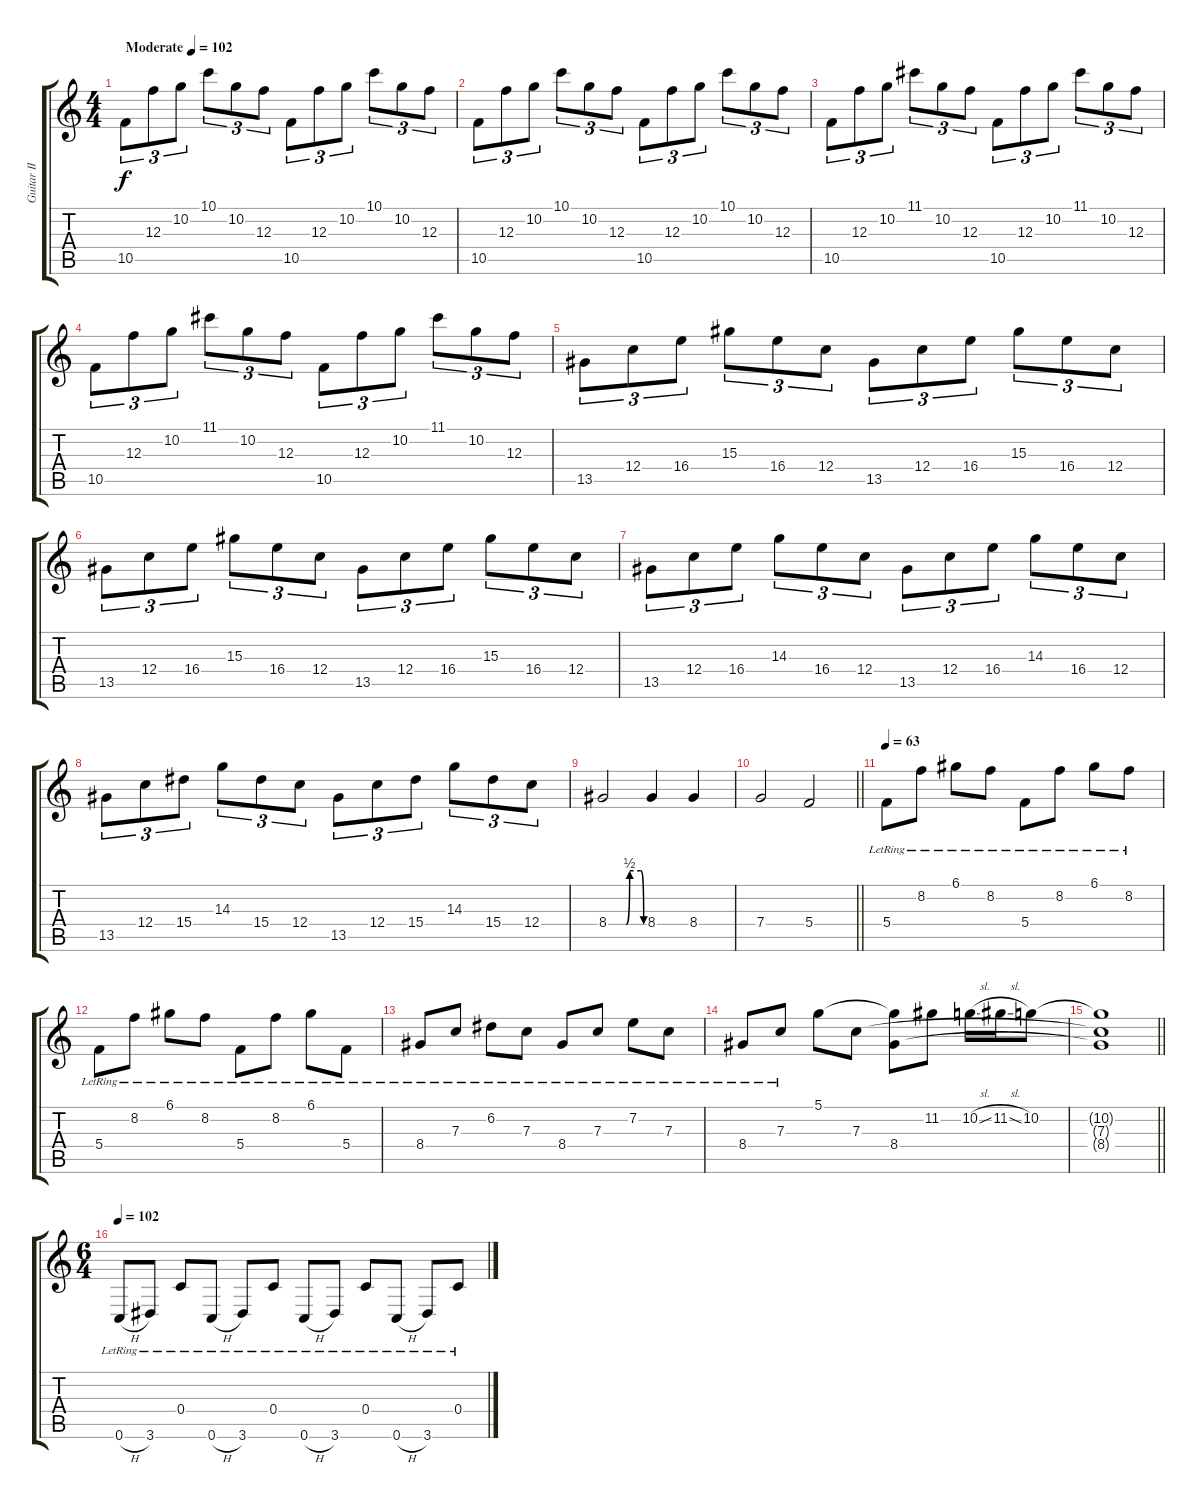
\track ("Guitar II" "Guitar II") {instrument acousticguitarnylon}
\staff {score tabs}
\tuning (D4 A3 F3 C3 G2 C2) {hide}
\ts (4 4)
\section ("" "")
\tempo (102 "Moderate")
\tempo 90
\tempo (102 "Moderate")
\clef g2
\ks c
10.5.8{tu (3 2) dy f instrument acousticguitarnylon} 12.3.8{tu (3 2)} 10.2.8{tu (3 2)} 10.1.8{tu (3 2)} 10.2.8{tu (3 2)} 12.3.8{tu (3 2)} 10.5.8{tu (3 2)} 12.3.8{tu (3 2)} 10.2.8{tu (3 2)} 10.1.8{tu (3 2)} 10.2.8{tu (3 2)} 12.3.8{tu (3 2)} |
10.5.8{tu (3 2)} 12.3.8{tu (3 2)} 10.2.8{tu (3 2)} 10.1.8{tu (3 2)} 10.2.8{tu (3 2)} 12.3.8{tu (3 2)} 10.5.8{tu (3 2)} 12.3.8{tu (3 2)} 10.2.8{tu (3 2)} 10.1.8{tu (3 2)} 10.2.8{tu (3 2)} 12.3.8{tu (3 2)} |
10.5.8{tu (3 2)} 12.3.8{tu (3 2)} 10.2.8{tu (3 2)} 11.1.8{tu (3 2)} 10.2.8{tu (3 2)} 12.3.8{tu (3 2)} 10.5.8{tu (3 2)} 12.3.8{tu (3 2)} 10.2.8{tu (3 2)} 11.1.8{tu (3 2)} 10.2.8{tu (3 2)} 12.3.8{tu (3 2)} |
10.5.8{tu (3 2)} 12.3.8{tu (3 2)} 10.2.8{tu (3 2)} 11.1.8{tu (3 2)} 10.2.8{tu (3 2)} 12.3.8{tu (3 2)} 10.5.8{tu (3 2)} 12.3.8{tu (3 2)} 10.2.8{tu (3 2)} 11.1.8{tu (3 2)} 10.2.8{tu (3 2)} 12.3.8{tu (3 2)} |
13.5.8{tu (3 2)} 12.4.8{tu (3 2)} 16.4.8{tu (3 2)} 15.3.8{tu (3 2)} 16.4.8{tu (3 2)} 12.4.8{tu (3 2)} 13.5.8{tu (3 2)} 12.4.8{tu (3 2)} 16.4.8{tu (3 2)} 15.3.8{tu (3 2)} 16.4.8{tu (3 2)} 12.4.8{tu (3 2)} |
13.5.8{tu (3 2)} 12.4.8{tu (3 2)} 16.4.8{tu (3 2)} 15.3.8{tu (3 2)} 16.4.8{tu (3 2)} 12.4.8{tu (3 2)} 13.5.8{tu (3 2)} 12.4.8{tu (3 2)} 16.4.8{tu (3 2)} 15.3.8{tu (3 2)} 16.4.8{tu (3 2)} 12.4.8{tu (3 2)} |
13.5.8{tu (3 2)} 12.4.8{tu (3 2)} 16.4.8{tu (3 2)} 14.3.8{tu (3 2)} 16.4.8{tu (3 2)} 12.4.8{tu (3 2)} 13.5.8{tu (3 2)} 12.4.8{tu (3 2)} 16.4.8{tu (3 2)} 14.3.8{tu (3 2)} 16.4.8{tu (3 2)} 12.4.8{tu (3 2)} |
13.5.8{tu (3 2)} 12.4.8{tu (3 2)} 15.4.8{tu (3 2)} 14.3.8{tu (3 2)} 15.4.8{tu (3 2)} 12.4.8{tu (3 2)} 13.5.8{tu (3 2)} 12.4.8{tu (3 2)} 15.4.8{tu (3 2)} 14.3.8{tu (3 2)} 15.4.8{tu (3 2)} 12.4.8{tu (3 2)} |
8.4{be (custom 0 0 30 0 36 2 55 2 60 0)}.2 8.4.4 8.4.4 |
\barLineRight lightlight
7.4.2 5.4.2 |
\section ("" "")
\tempo 63
5.4{lr}.8 8.2{lr}.8 6.1{lr}.8 8.2{lr}.8 5.4{lr}.8 8.2{lr}.8 6.1{lr}.8 8.2{lr}.8 |
5.4{lr}.8 8.2{lr}.8 6.1{lr}.8 8.2{lr}.8 5.4{lr}.8 8.2{lr}.8 6.1{lr}.8 5.4{lr}.8 |
8.4{lr}.8 7.3{lr}.8 6.2{lr}.8 7.3{lr}.8 8.4{lr}.8 7.3{lr}.8 7.2{lr}.8 7.3{lr}.8 |
8.4{lr}.8 7.3{lr}.8 5.1.8 7.3.8 (5.1{t} 8.4).8 11.2.8 10.2{sl}.16 11.2{sl}.16 10.2.8 |
\barLineRight lightlight
(10.2{t} 7.3{t} 8.4{t}).1 |
\ts (6 4)
\section ("" "")
\tempo 102
0.6{h lr}.8 3.6{lr}.8 0.4{lr}.8 0.6{h lr}.8 3.6{lr}.8 0.4{lr}.8 0.6{h lr}.8 3.6{lr}.8 0.4{lr}.8 0.6{h lr}.8 3.6{lr}.8 0.4{lr}.8
